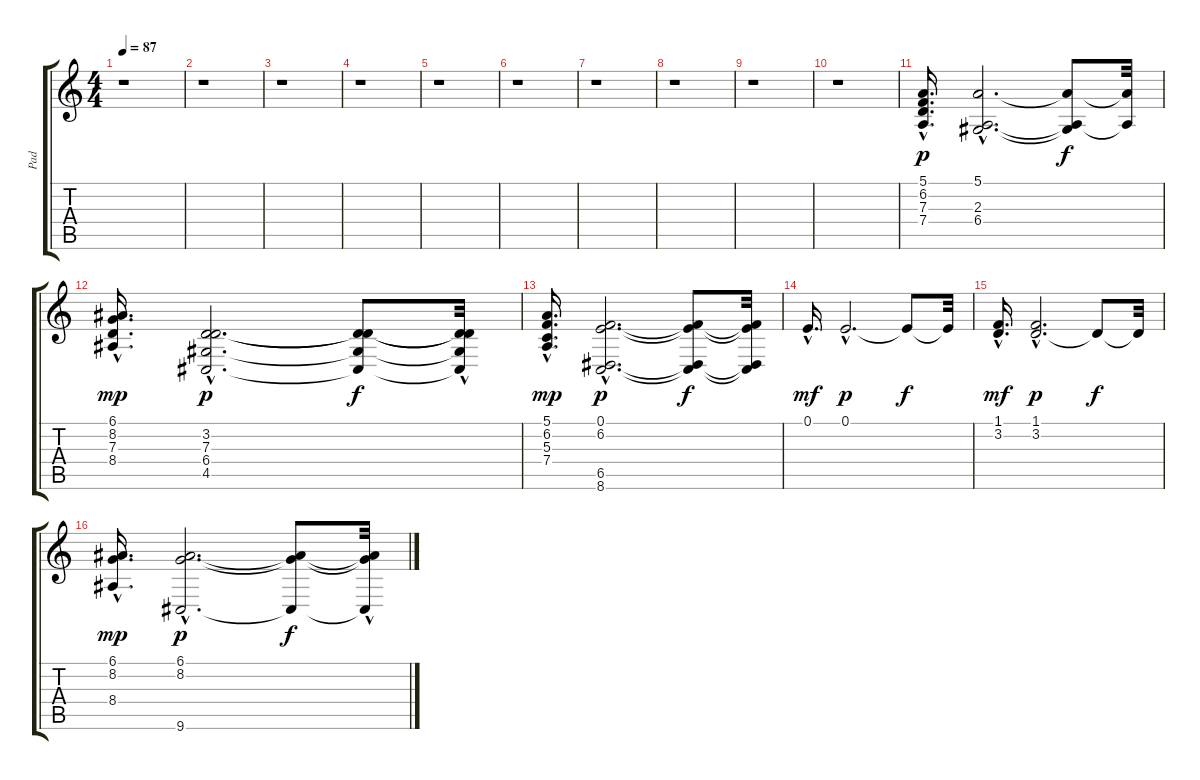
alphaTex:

\track ("Pad" "Pad") {instrument synthstrings2}
\staff {score tabs}
\tuning (E4 B3 G3 D3 A2 E2) {hide}
\ts (4 4)
\tempo 87
\clef g2
\ks c
r.1{dy p instrument synthstrings2} |
r.1 |
r.1 |
r.1 |
r.1 |
r.1 |
r.1 |
r.1 |
r.1 |
r.1 |
(5.1{hac} 6.2{hac} 7.3{hac} 7.4).16{d} (5.1{hac} 2.3{hac} 6.4{hac}).2{d} (5.1{t} 2.3{t} 6.4{t}).8{dy f} (5.1{t} 2.3{t}).32 |
(6.1{hac} 8.2{hac} 7.3{hac} 8.4{hac}).16{d dy mp} (3.2{hac} 7.3{hac} 6.4{hac} 4.5{hac}).2{d dy p} (3.2{t} 7.3{t} 6.4{t} 4.5{t}).8{dy f} (3.2{t} 7.3{t} 6.4{hac t} 4.5{hac t}).32 |
(5.1{hac} 6.2{hac} 5.3{hac} 7.4{hac}).16{d dy mp} (0.1{hac} 6.2{hac} 6.5{hac} 8.6{hac}).2{d dy p} (0.1{t} 6.2{t} 6.5{t} 8.6{t}).8{dy f} (0.1{t} 6.2{t} 6.5{t} 8.6{t}).32 |
0.1{hac}.16{d dy mf} 0.1{hac}.2{d dy p} 0.1{t}.8{dy f} 0.1{t}.32 |
(1.1{hac} 3.2{hac}).16{d dy mf} (1.1{hac} 3.2{hac}).2{d dy p} 3.2{t}.8{dy f} 3.2{t}.32 |
(6.1{hac} 8.2{hac} 8.4{hac}).16{d dy mp} (6.1{hac} 8.2{hac} 9.6{hac}).2{d dy p} (6.1{t} 8.2{t} 9.6{t}).8{dy f} (6.1{hac t} 8.2{t} 9.6{t}).32
